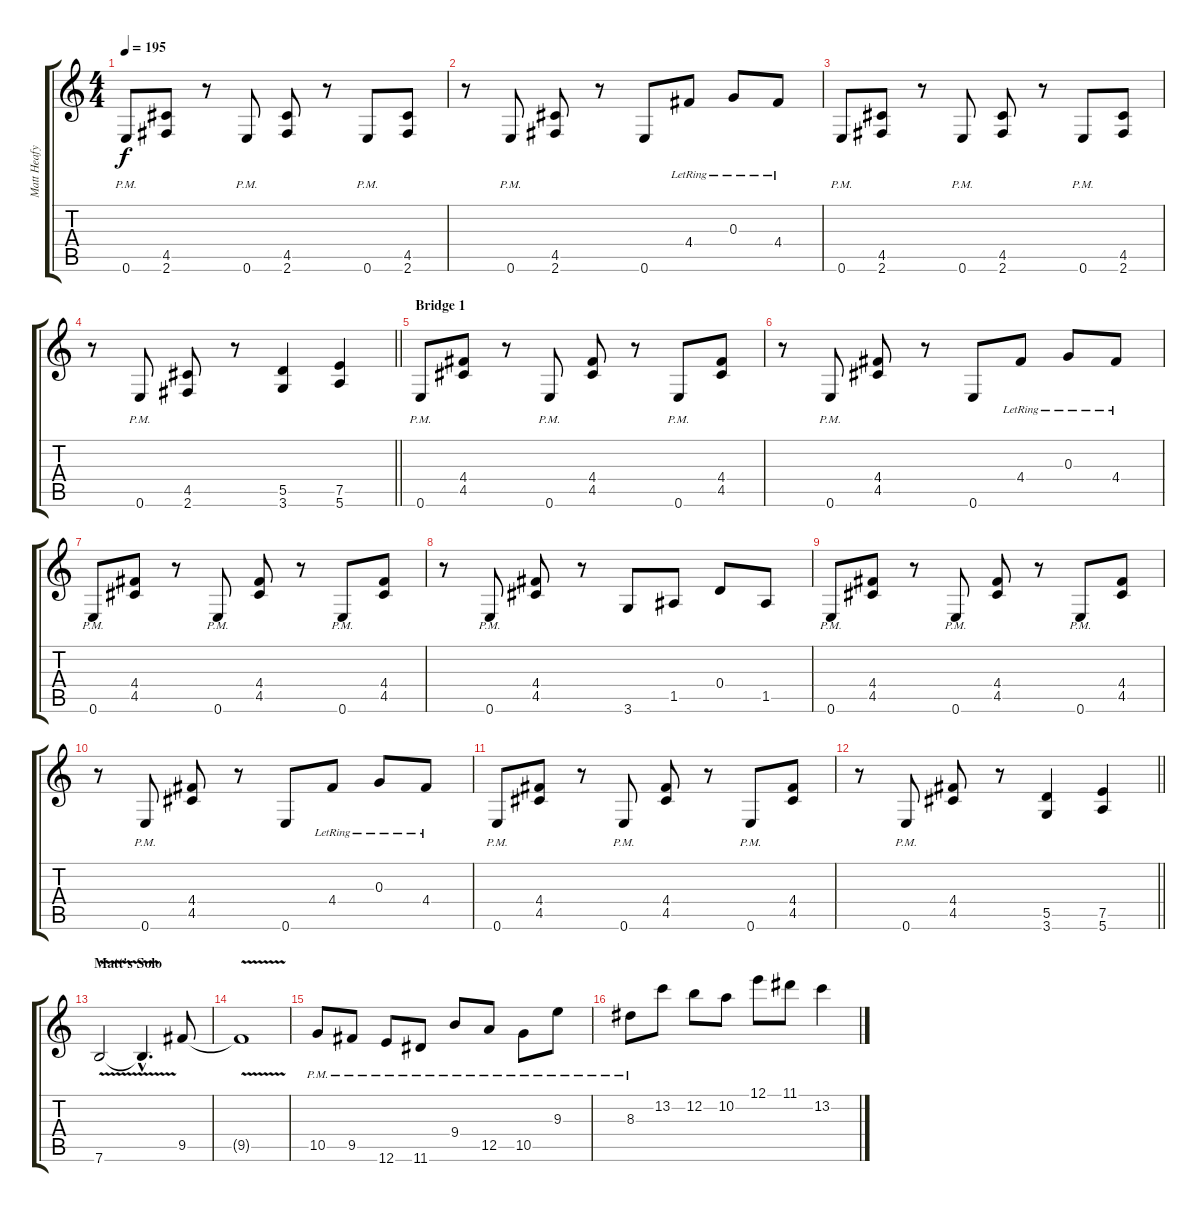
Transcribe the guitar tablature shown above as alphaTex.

\track ("Matt Heafy" "Matt Heafy") {instrument distortionguitar}
\staff {score tabs}
\tuning (E4 B3 G3 D3 A2 E2) {hide}
\ts (4 4)
\tempo 195
\clef g2
\ks c
0.6{pm}.8{dy f} (4.5 2.6).8 r.8 0.6{pm}.8 (4.5 2.6).8 r.8 0.6{pm}.8 (4.5 2.6).8 |
r.8 0.6{pm}.8 (4.5 2.6).8 r.8 0.6.8 4.4{lr}.8 0.3{lr}.8 4.4{lr}.8 |
0.6{pm}.8 (4.5 2.6).8 r.8 0.6{pm}.8 (4.5 2.6).8 r.8 0.6{pm}.8 (4.5 2.6).8 |
\barLineRight lightlight
r.8 0.6{pm}.8 (4.5 2.6).8 r.8 (5.5 3.6).4 (7.5 5.6).4 |
\section ("" "Bridge 1")
0.6{pm}.8 (4.4 4.5).8 r.8 0.6{pm}.8 (4.4 4.5).8 r.8 0.6{pm}.8 (4.4 4.5).8 |
r.8 0.6{pm}.8 (4.4 4.5).8 r.8 0.6.8 4.4{lr}.8 0.3{lr}.8 4.4{lr}.8 |
0.6{pm}.8 (4.4 4.5).8 r.8 0.6{pm}.8 (4.4 4.5).8 r.8 0.6{pm}.8 (4.4 4.5).8 |
r.8 0.6{pm}.8 (4.4 4.5).8 r.8 3.6.8 1.5.8 0.4.8 1.5.8 |
0.6{pm}.8 (4.4 4.5).8 r.8 0.6{pm}.8 (4.4 4.5).8 r.8 0.6{pm}.8 (4.4 4.5).8 |
r.8 0.6{pm}.8 (4.4 4.5).8 r.8 0.6.8 4.4{lr}.8 0.3{lr}.8 4.4{lr}.8 |
0.6{pm}.8 (4.4 4.5).8 r.8 0.6{pm}.8 (4.4 4.5).8 r.8 0.6{pm}.8 (4.4 4.5).8 |
\barLineRight lightlight
r.8 0.6{pm}.8 (4.4 4.5).8 r.8 (5.5 3.6).4 (7.5 5.6).4 |
\section ("" "Matt's Solo")
7.6{v}.2 7.6{hac t}.4{d} 9.5.8 |
9.5{v t}.1 |
10.5{pm}.8 9.5{pm}.8 12.6{pm}.8 11.6{pm}.8 9.4{pm}.8 12.5{pm}.8 10.5{pm}.8 9.3{pm}.8 |
8.3{pm}.8 13.2.8 12.2.8 10.2.8 12.1.8 11.1.8 13.2.4
